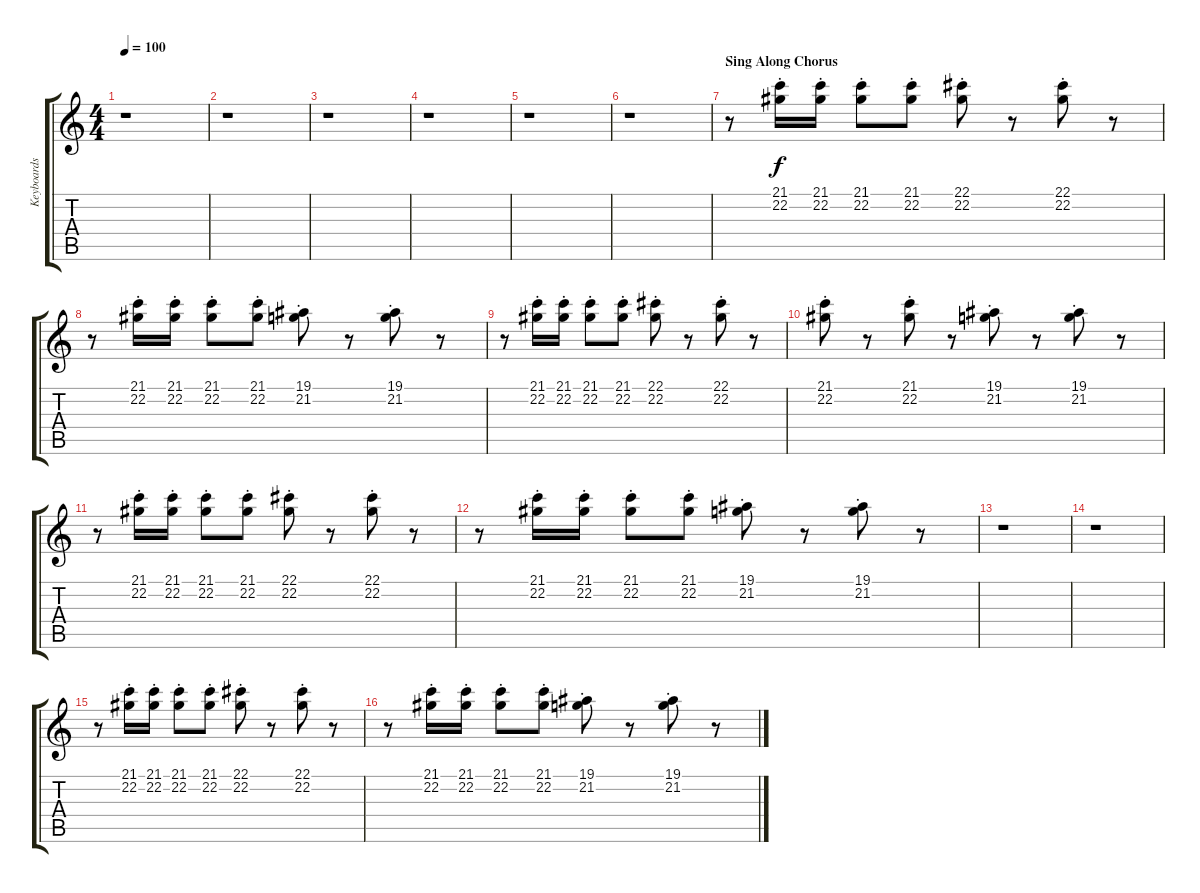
\track ("Keyboards" "Keyboards") {instrument choiraahs}
\staff {score tabs}
\tuning (Eb4 Bb3 Gb3 Db3 Ab2 Eb2) {hide}
\ts (4 4)
\tempo 100
\clef g2
\ks c
r.1{dy f} |
r.1 |
r.1 |
r.1 |
r.1 |
r.1 |
\section ("" "Sing Along Chorus")
r.8 (21.1{st} 22.2{st}).16{volume 10 instrument stringensemble1} (21.1{st} 22.2{st}).16 (21.1{st} 22.2{st}).8 (21.1{st} 22.2{st}).8 (22.1{st} 22.2{st}).8 r.8 (22.1{st} 22.2{st}).8 r.8 |
r.8 (21.1{st} 22.2{st}).16 (21.1{st} 22.2{st}).16 (21.1{st} 22.2{st}).8 (21.1{st} 22.2{st}).8 (19.1{st} 21.2{st}).8 r.8 (19.1{st} 21.2{st}).8 r.8 |
r.8 (21.1{st} 22.2{st}).16 (21.1{st} 22.2{st}).16 (21.1{st} 22.2{st}).8 (21.1{st} 22.2{st}).8 (22.1{st} 22.2{st}).8 r.8 (22.1{st} 22.2{st}).8 r.8 |
(21.1{st} 22.2{st}).8 r.8 (21.1{st} 22.2{st}).8 r.8 (19.1{st} 21.2{st}).8 r.8 (19.1{st} 21.2{st}).8 r.8 |
r.8 (21.1{st} 22.2{st}).16 (21.1{st} 22.2{st}).16 (21.1{st} 22.2{st}).8 (21.1{st} 22.2{st}).8 (22.1{st} 22.2{st}).8 r.8 (22.1{st} 22.2{st}).8 r.8 |
r.8 (21.1{st} 22.2{st}).16 (21.1{st} 22.2{st}).16 (21.1{st} 22.2{st}).8 (21.1{st} 22.2{st}).8 (19.1{st} 21.2{st}).8 r.8 (19.1{st} 21.2{st}).8 r.8 |
r.1 |
r.1 |
r.8 (21.1{st} 22.2{st}).16 (21.1{st} 22.2{st}).16 (21.1{st} 22.2{st}).8 (21.1{st} 22.2{st}).8 (22.1{st} 22.2{st}).8 r.8 (22.1{st} 22.2{st}).8 r.8 |
r.8 (21.1{st} 22.2{st}).16 (21.1{st} 22.2{st}).16 (21.1{st} 22.2{st}).8 (21.1{st} 22.2{st}).8 (19.1{st} 21.2{st}).8 r.8 (19.1{st} 21.2{st}).8 r.8
